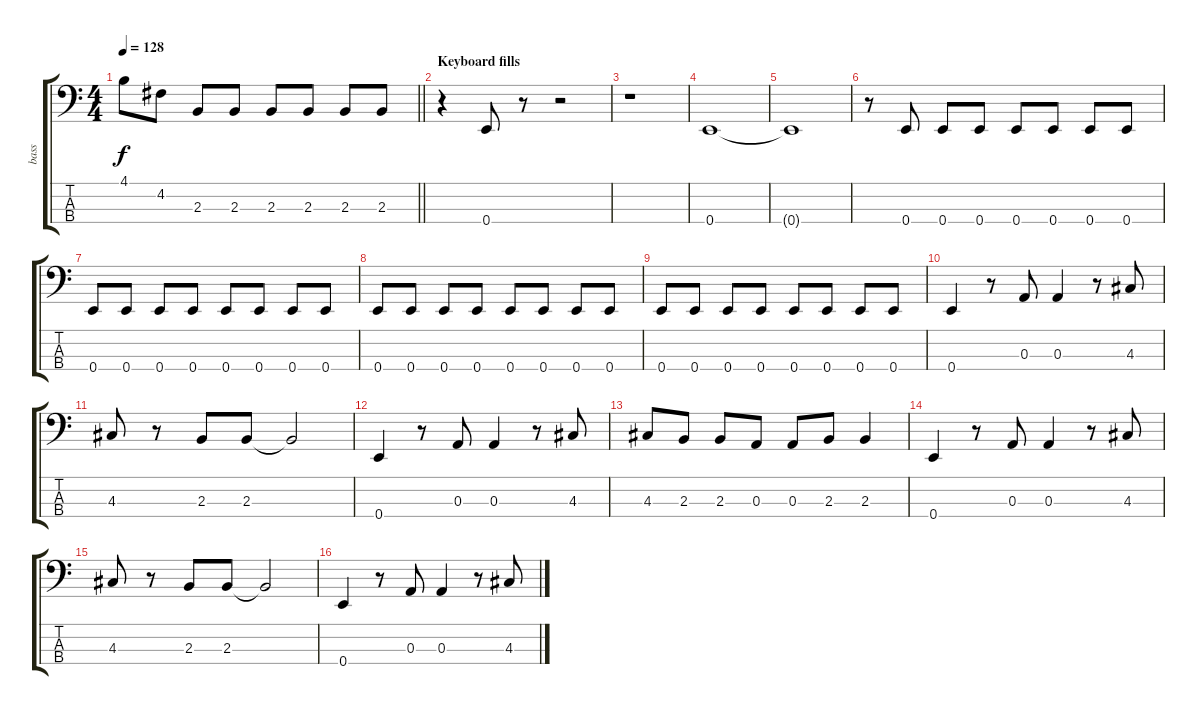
\track ("bass" "bass") {instrument electricbasspick}
\staff {score tabs}
\tuning (G2 D2 A1 E1) {hide}
\ts (4 4)
\tempo 128
\clef f4
\barLineRight lightlight
\ks c
4.1.8{dy f} 4.2.8 2.3.8 2.3.8 2.3.8 2.3.8 2.3.8 2.3.8 |
\section ("" "Keyboard fills")
r.4 0.4.8 r.8 r.2 |
r.1 |
0.4.1 |
0.4{t}.1 |
r.8 0.4.8 0.4.8 0.4.8 0.4.8 0.4.8 0.4.8 0.4.8 |
0.4.8 0.4.8 0.4.8 0.4.8 0.4.8 0.4.8 0.4.8 0.4.8 |
0.4.8 0.4.8 0.4.8 0.4.8 0.4.8 0.4.8 0.4.8 0.4.8 |
0.4.8 0.4.8 0.4.8 0.4.8 0.4.8 0.4.8 0.4.8 0.4.8 |
0.4.4 r.8 0.3.8 0.3.4 r.8 4.3.8 |
4.3.8 r.8 2.3.8 2.3.8 2.3{t}.2 |
0.4.4 r.8 0.3.8 0.3.4 r.8 4.3.8 |
4.3.8 2.3.8 2.3.8 0.3.8 0.3.8 2.3.8 2.3.4 |
0.4.4 r.8 0.3.8 0.3.4 r.8 4.3.8 |
4.3.8 r.8 2.3.8 2.3.8 2.3{t}.2 |
0.4.4 r.8 0.3.8 0.3.4 r.8 4.3.8
